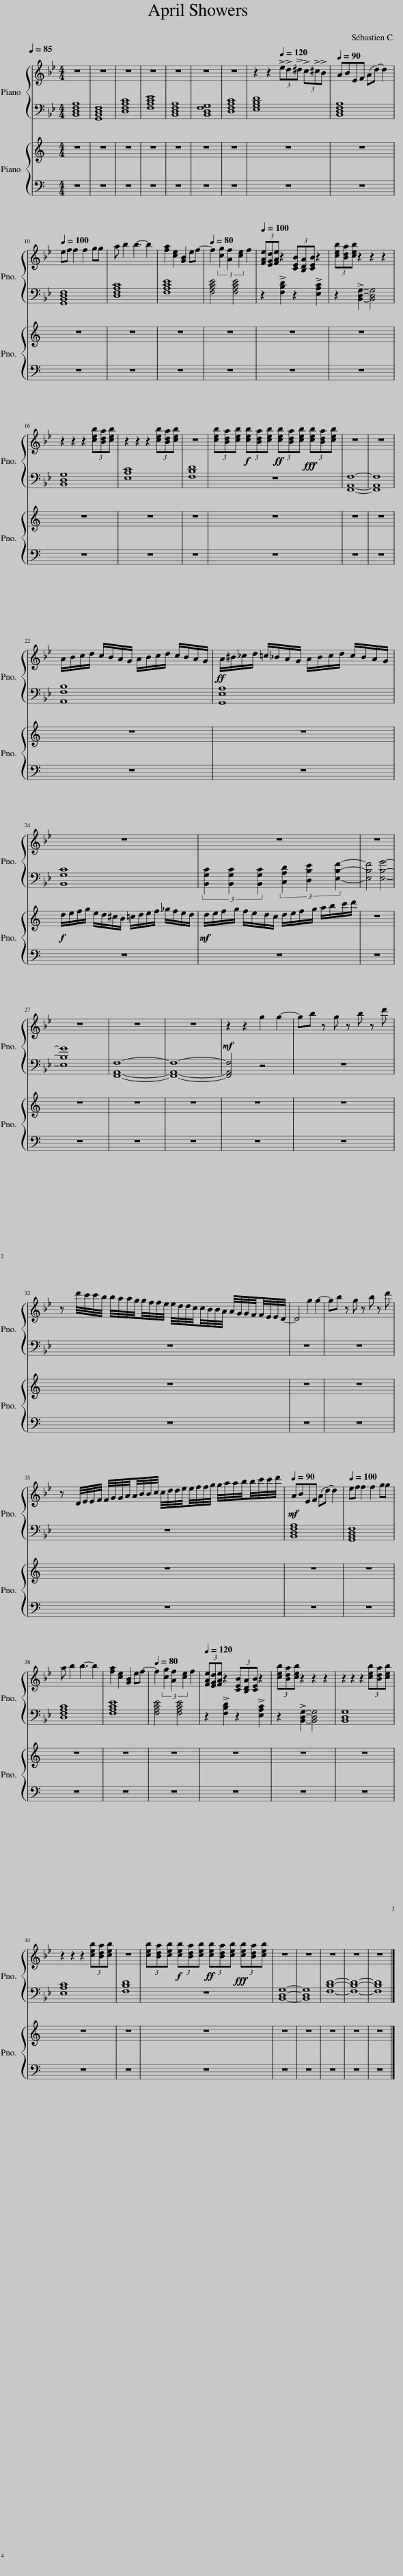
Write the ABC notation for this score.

X:1
%%score { 1 | 2 } 3
L:1/8
Q:1/4=85
M:4/4
I:linebreak $
K:Bb
V:1 treble
V:2 bass
V:3 treble
V:1
 z8 | z8 | z8 | z8 | z8 | %5
 z8 | z8 | z2 z2[Q:1/4=120] (3!>!e!>!d!>!^d (3!>!c!>!^c!>!B |[Q:1/4=90] ABEF (Ad-) d2 |$[Q:1/4=100] ef f2 f2 gg | %10
 a b2 b3- b2 | [fa]2 [ce]2 [GB]2 ef- |[Q:1/4=80] f2 (3[cg]2 [Af]2 [ce]2 f2 |[Q:1/4=100] (3[FAe][EGd][FAe] z2 (3[CEB][B,DA][CEB] z2 | (3[ceb][Bda][ceb] z2 z2 z2 |$ %15
 z2 z2 z2 (3[ceb][Bda][ceb] | z2 z2 z2 (3[ceb][Bda][ceb] | z8 | (3[ceb][Bda][ceb]!f! (3[ceb][Bda][ceb]!ff! (3[ceb][Bda][ceb]!fff! (3[ceb][Bda][ceb] | z8 | %20
 z8 |$ A/B/c/d/ c/B/A/G/ A/B/c/d/ c/B/A/G/ |!ff! A/^B/_c/d/ =c/_B/A/G/ A/B/c/d/ c/B/A/G/ |$ z8 | z8 | %25
 z8 |$ z8 | z8 | z8 |!mf! z2 z2 g2 g2- | %30
 gb z g z b z d' |$ z d'/4c'/4c'/4b/4 b/4a/4a/4g/4g/4f/4f/4e/4 e/4d/4d/4c/4c/4B/4B/4A/4 A/4G/4G/4F/4F/4E/4E/4D/4- | D4 g2 g2- | gb z g z b z d' |$ z D/4E/4E/4F/4 F/4G/4G/4A/4A/4B/4B/4c/4 c/4d/4d/4e/4e/4f/4f/4g/4 g/4a/4a/4b/4b/4c'/4c'/4d'/4 | %35
[Q:1/4=90]!mf! ABEF (Ad-) d2 |[Q:1/4=100] ef f2 f2 gg |$ a b2 b3- b2 | [fa]2 [ce]2 [GB]2 ef- |[Q:1/4=80] f2 (3[cg]2 [Af]2 [ce]2 f2 | %40
[Q:1/4=120] (3[FAe][EGd][FAe] z2 (3[CEB][B,DA][CEB] z2 | (3[ceb][Bda][ceb] z2 z2 z2 | z2 z2 z2 (3[ceb][Bda][ceb] |$ z2 z2 z2 (3[ceb][Bda][ceb] | z8 | %45
 (3[ceb][Bda][ceb]!f! (3[ceb][Bda][ceb]!ff! (3[ceb][Bda][ceb]!fff! (3[ceb][Bda][ceb] | z8 | z8 | z8 | z8 | %50
 z8 |] %51
V:2
 [B,,D,F,A,]8 | [G,,B,,D,F,]8 | [D,F,A,C]8 | [F,A,CE]8 | [B,,D,F,A,]8 | %5
 [B,,D,F,G,]8 | [D,F,A,C]8 | [E,G,B,D]8 | [B,,D,F,A,]8 |$ [G,,B,,D,F,]8 | %10
 [D,F,A,C]8 | [F,A,CE]8 | [F,A,CE]4 [F,A,CE]4 | z2 !>![F,B,D]2 z2 !>![E,A,C]2 | z2 !>![B,,D,G,]2- [B,,D,G,]4 |$ %15
 [B,,D,G,]8 | [E,A,C]8 | [F,B,D]8 | z8 | [F,,A,,F,]8- | %20
 [F,,A,,F,]8 |$ [A,,F,B,]8 | [G,,E,A,]8 |$ [B,,G,C]8 | (3[B,,G,C]2 [B,,G,C]2 [B,,G,C]2 (3[C,A,D]2 [D,B,E]2 [E,B,F]2- | %25
 [E,B,F]4 [E,B,G]4- |$ [E,B,G]8 | [F,,A,,F,]8- | [F,,A,,F,]8- | [F,,A,,F,]4 z4 | %30
 z8 |$ z8 | z8 | z8 |$ z8 | %35
 [B,,D,F,A,]8 | [G,,B,,D,F,]8 |$ [D,F,A,C]8 | [F,A,CE]8 | [F,A,CE]4 [F,A,CE]4 | %40
 z2 !>![F,B,D]2 z2 !>![E,A,C]2 | z2 !>![B,,D,G,]2- [B,,D,G,]4 | [B,,D,G,]8 |$ [E,A,C]8 | [F,B,D]8 | %45
 z8 | [B,,D,G,]8- | [B,,D,G,]8 | [F,B,D]8- | [F,B,D]8- | %50
 [F,B,D]8 |] %51
V:3
[K:C] z8 | z8 | z8 | z8 | z8 | %5
 z8 | z8 | z8 | z8 |$ z8 | %10
 z8 | z8 | z8 | z8 | z8 |$ %15
 z8 | z8 | z8 | z8 | z8 | %20
 z8 |$ z8 | z8 |$!f! d/e/f/g/ e/d/^c/B/ =c/d/e/f/ _g/f/e/d/ |!mf! d/e/f/g/ f/e/d/c/ d/e/f/g/ a/b/c'/d'/ | %25
 z8 |$ z8 | z8 | z8 | z8 | %30
 z8 |$ z8 | z8 | z8 |$ z8 | %35
 z8 | z8 |$ z8 | z8 | z8 | %40
 z8 | z8 | z8 |$ z8 | z8 | %45
 z8 | z8 | z8 | z8 | z8 | %50
 z8 |] %51
